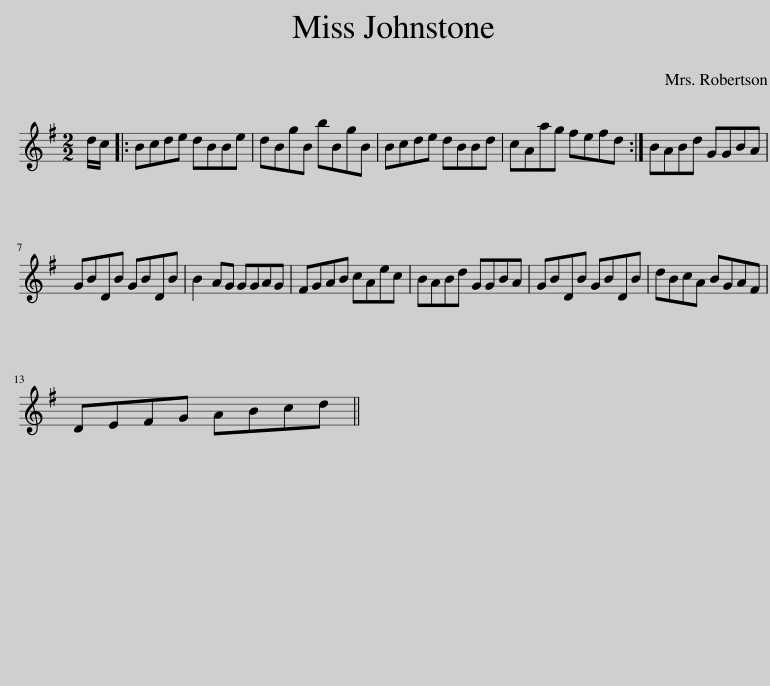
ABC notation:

X:1
L:1/8
M:2/2
I:linebreak $
K:G
V:1 treble
V:1
 d/c/ |: Bcde dBBe | dBgB bBgB | Bcde dBBd | cAag fefd :| %5
 BABd GGBA |$ GBDB GBDB | B2 AG GGAG | FGAB cAec | BABd GGBA | %10
 GBDB GBDB | dBcA BGAF |$ DEFG ABcd || %13
